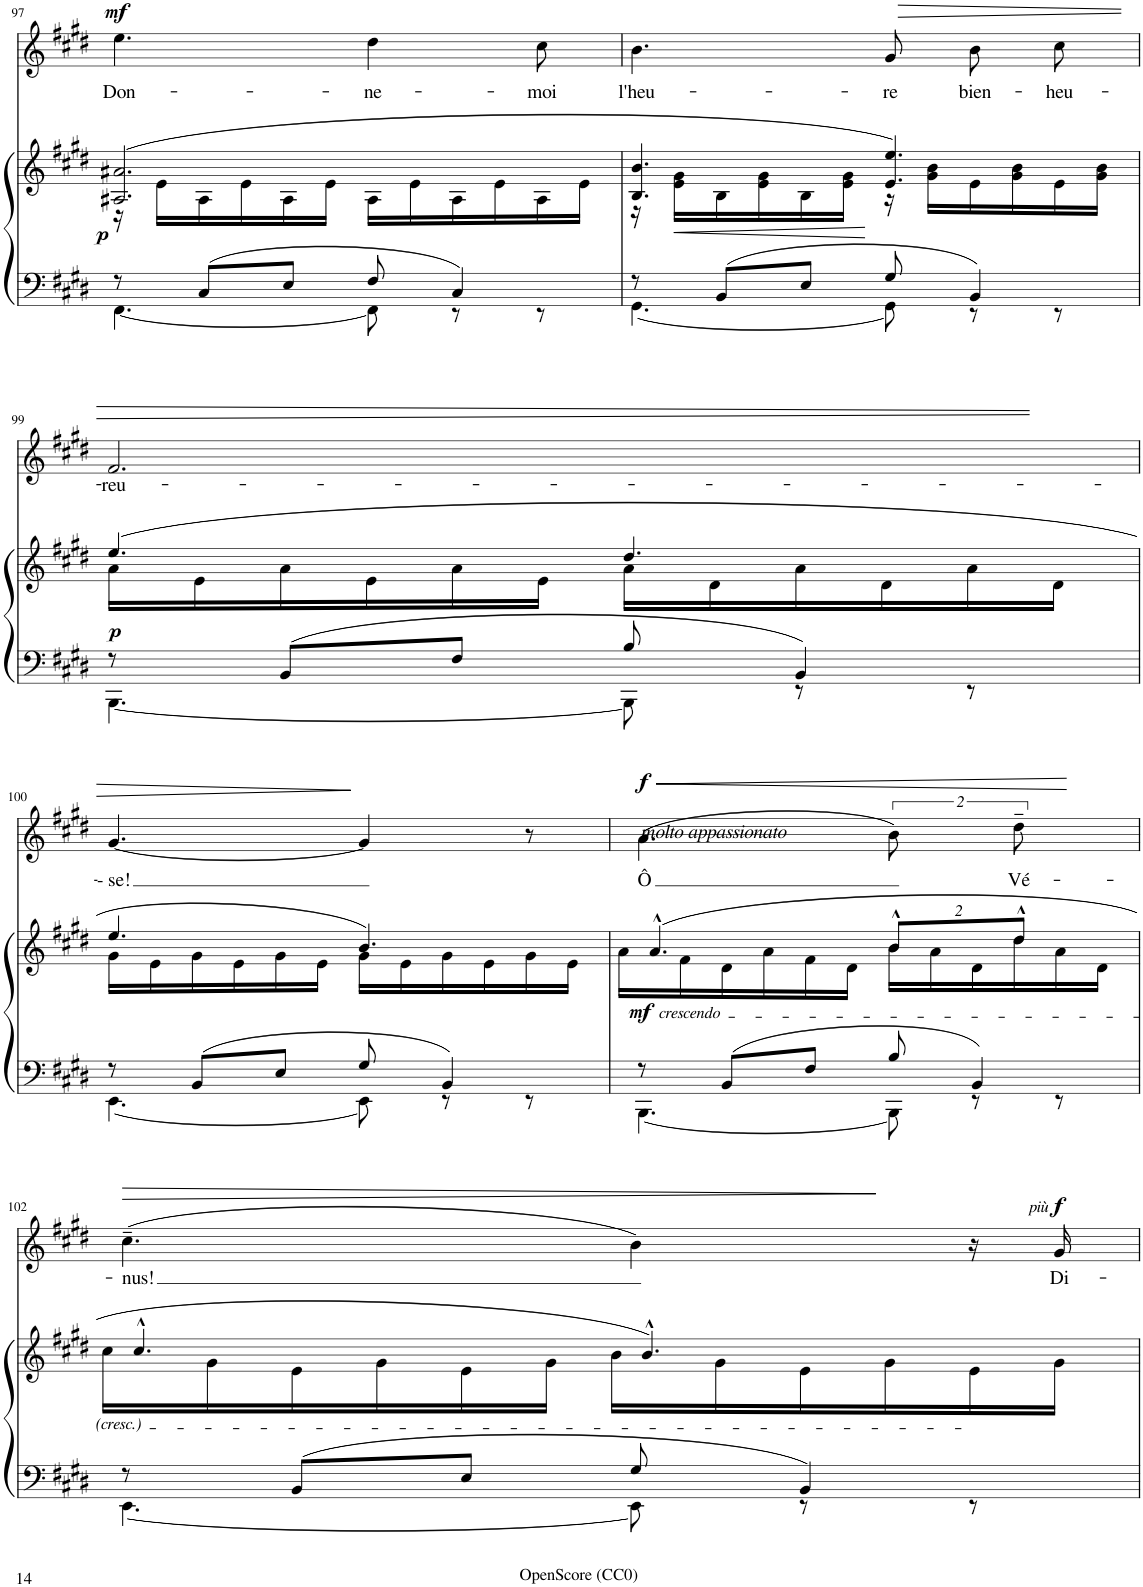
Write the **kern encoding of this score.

**kern	**kern	**dynam	**kern	**text	**dynam
*part2	*part2	*part2	*part1	*part1	*part1
*staff3	*staff2	*staff2/3	*staff1	*staff1	*staff1
*I"Piano	*	*	*I"Chant Voice	*	*
*I'Pno	*	*	*	*	*
!!LO:PB:g=z
*clefF4	*clefG2	*	*clefG2	*	*
*k[f#c#g#d#]	*k[f#c#g#d#]	*	*k[f#c#g#d#]	*	*
*M6/8	*M6/8	*	*M6/8	*	*
=97	=97	=97	=97	=97	=97
*^	*^	*	*	*	*
!	!	!	!	!LO:DY:b	!	!LO:LY:b	!LO:DY:a
8r	[4.FF#\	(2.A#X/ 2.a#X/	16r	p	4.ee\	Don-	mf
.	.	.	16e\LL	.	.	.	.
8C#/L	.	.	16A#\	.	.	.	.
.	.	.	16e\	.	.	.	.
8E/J	.	.	16A#\	.	.	.	.
.	.	.	16e\JJ	.	.	.	.
!	!	!	!	!	!	!LO:LY:b	!
8F#/	8FF#\]	.	16A#\LL	.	4dd#\	-ne-	.
.	.	.	16e\	.	.	.	.
4C#/	8r	.	16A#\	.	.	.	.
.	.	.	16e\	.	.	.	.
!	!	!	!	!	!	!LO:LY:b	!
.	8r	.	16A#\	.	8cc#\	-moi	.
.	.	.	16e\JJ	.	.	.	.
=98	=98	=98	=98	=98	=98	=98	=98
!	!	!	!	!	!	!LO:LY:b	!
8r	[4.GG#\	4.B/ 4.b/	16r	.	4.b\	l'heu-	.
.	.	.	16e\ 16g#\LL	.	.	.	.
8BB/L	.	.	16B\	.	.	.	.
.	.	.	16e\ 16g#\	.	.	.	.
8E/J	.	.	16B\	.	.	.	.
.	.	.	16e\ 16g#\JJ	.	.	.	.
!	!	!	!	!	!	!LO:LY:b	!LO:HP:b
8G#/	8GG#\]	4.e/ 4.ee/)	16r	.	8g#/L	-re	>
.	.	.	16g#\ 16b\LL	.	.	.	.
!	!	!	!	!	!	!LO:LY:b	!
4BB/	8r	.	16e\	.	8b/	bien-	.
.	.	.	16g#\ 16b\	.	.	.	.
!	!	!	!	!	!	!LO:LY:b	!
.	8r	.	16e\	.	8cc#/J	-heu-	.
.	.	.	16g#\ 16b\JJ	.	.	.	.
!!LO:LB:g=z
=99	=99	=99	=99	=99	=99	=99	=99
!	!	!	!	!LO:DY:b	!	!LO:LY:b	!
8r	[4.BBB\	(4.ee/	16a\LL	p	2.f#/	-reu-	.
.	.	.	16e\	.	.	.	.
8BB/L	.	.	16a\	.	.	.	.
.	.	.	16e\	.	.	.	.
8F#/J	.	.	16a\	.	.	.	.
.	.	.	16e\JJ	.	.	.	.
8B/	8BBB\]	4.dd#/	16a\LL	.	.	.	.
.	.	.	16d#\	.	.	.	.
4BB/	8r	.	16a\	.	.	.	.
.	.	.	16d#\	.	.	.	.
.	8r	.	16a\	.	.	.	.
.	.	.	16d#\JJ	.	.	.	.
!!LO:LB:g=z
=100	=100	=100	=100	=100	=100	=100	=100
!	!	!	!	!	!	!LO:LY:b	!
8r	[4.EE\	4.ee/	16g#\LL	.	[4.g#/	-- se!	.
.	.	.	16e\	.	.	.	.
8BB/L	.	.	16g#\	.	.	.	.
.	.	.	16e\	.	.	.	.
8E/J	.	.	16g#\	.	.	.	.
.	.	.	16e\JJ	.	.	.	.
8G#/	8EE\]	4.b/)	16g#\LL	.	4g#/]	.	]
.	.	.	16e\	.	.	.	.
4BB/	8r	.	16g#\	.	.	.	.
.	.	.	16e\	.	.	.	.
.	8r	.	16g#\	.	8r	.	.
.	.	.	16e\JJ	.	.	.	.
=101	=101	=101	=101	=101	=101	=101	=101
!	!	!	!	!	!LO:TX:b:i:t=molto appassionato	!	!
!	!	!LO:TX:b:i:t=crescendo	!	!	!	!	!
!	!	!	!	!LO:DY:b	!	!LO:LY:b	!LO:HP:b
!	!	!	!	!	!	!	!LO:DY:n=1:a
8r	[4.BBB\	(4.a^^/	16a\LL	mf	(4.a\	Ô	< f
.	.	.	16f#\	.	.	.	.
8BB/L	.	.	16d#\	.	.	.	.
.	.	.	16a\	.	.	.	.
8F#/J	.	.	16f#\	.	.	.	.
.	.	.	16d#\JJ	.	.	.	.
*	*	*Xbrackettup	*	*	*	*	*
8B/	8BBB\]	16%3b^^/L	16b\LL	.	16%3b\L)	.	.
.	.	.	16a\	.	.	.	.
4BB/	8r	.	16d#\	.	.	.	.
!	!	!	!	!	!	!LO:LY:b	!
.	.	16%3dd#^^/J	16dd#\	.	16%3dd#~\J	Vé-	.
.	8r	.	16a\	.	.	.	.
.	.	.	16d#\JJ	.	.	.	.
*v	*v	*	*	*	*	*	*
*	*v	*v	*	*	*	*
.	.	.	.	.	[
!!LO:LB:g=z
=102	=102	=102	=102	=102	=102
*^	*^	*	*	*	*
!	!	!	!	!	!	!LO:LY:b	!LO:HP:b
8r	[4.EE\	4.cc#^^/	16cc#\LL	.	(4.cc#~\	-nus!	>
.	.	.	16g#\	.	.	.	.
8BB/L	.	.	16e\	.	.	.	.
.	.	.	16g#\	.	.	.	.
8E/J	.	.	16e\	.	.	.	.
.	.	.	16g#\JJ	.	.	.	.
8G#/	8EE\]	4.b^^/)	16b\LL	.	4b\)	.	.
.	.	.	16g#\	.	.	.	.
4BB/	8r	.	16e\	.	.	.	.
.	.	.	16g#\	.	.	.	.
.	8r	.	16e\	.	16r	.	]
!	!	!	!	!	!	!LO:LY:b	!LO:DY:a
!	!	!	!	!	!	!	!LO:DY:n=1:a
.	.	.	16g#\JJ	.	16g#/	Di-	other-dynamics f
*v	*v	*	*	*	*	*	*
*	*v	*v	*	*	*	*
=	=	=	=	=	=
*-	*-	*-	*-	*-	*-
